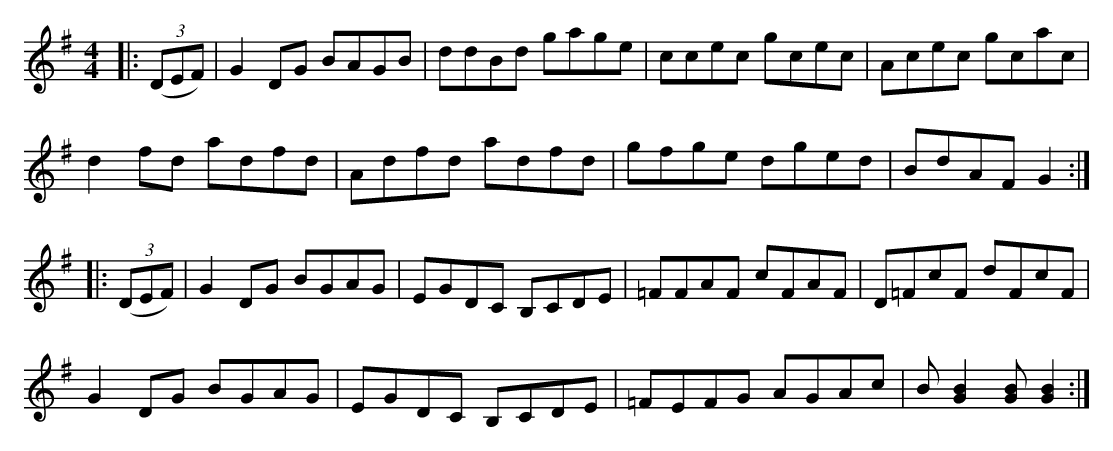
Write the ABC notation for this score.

X:1
M:4/4
K:G
|:((3DEF)|G2DG BAGB|ddBd gage|ccec gcec|Acec gcac|
d2fd adfd|Adfd adfd|gfge dged|BdAF G2:|
|:((3DEF)|G2DG BGAG|EGDC B,CDE|=FFAF cFAF|D=FcF dFcF|
G2DG BGAG|EGDC B,CDE|=FEFG AGAc|B[GB]2[GB] [GB]2:|
